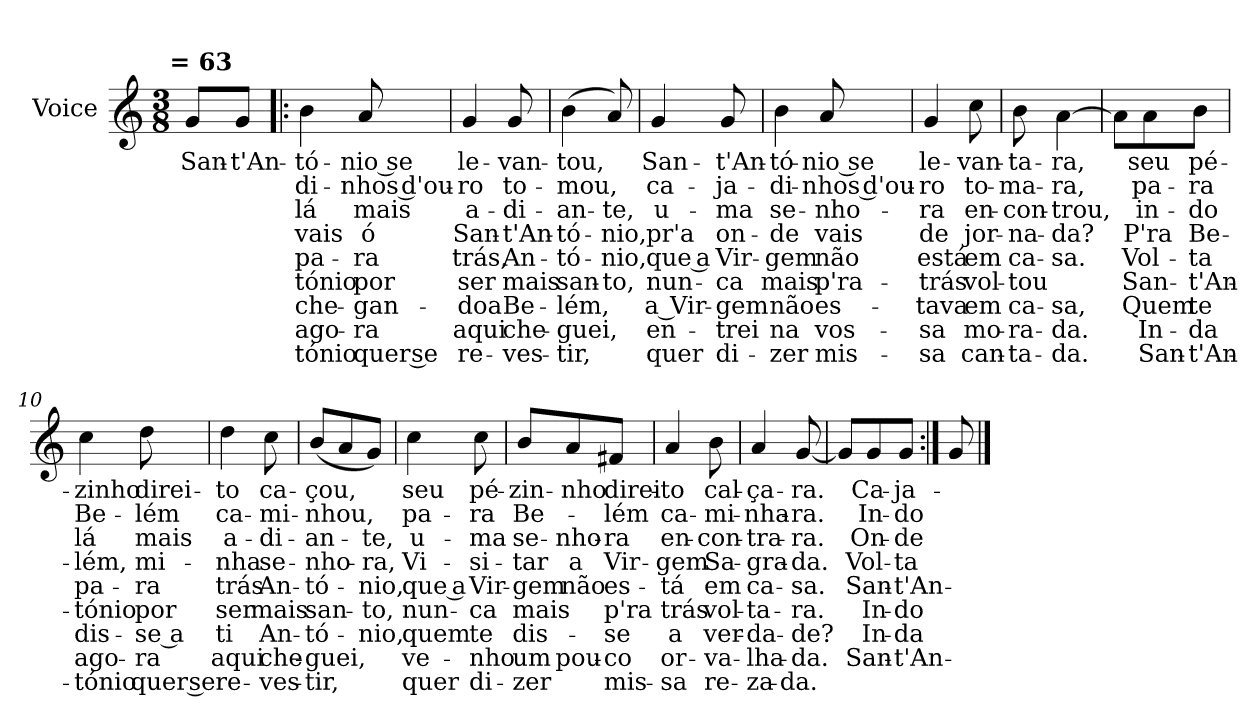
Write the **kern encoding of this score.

**kern	**text	**text	**text	**text	**text	**text	**text	**text	**text
*part1	*part1	*part1	*part1	*part1	*part1	*part1	*part1	*part1	*part1
*staff1	*staff1	*staff1	*staff1	*staff1	*staff1	*staff1	*staff1	*staff1	*staff1
*I"Voice	*	*	*	*	*	*	*	*	*
*I'Vo.	*	*	*	*	*	*	*	*	*
*clefG2	*	*	*	*	*	*	*	*	*
*k[]	*	*	*	*	*	*	*	*	*
!!LO:TX:omd:t=\n                                = 63
*M3/8	*	*	*	*	*	*	*	*	*
*MM60	*	*	*	*	*	*	*	*	*
=1	=1	=1	=1	=1	=1	=1	=1	=1	=1
8g/L	San-	.	.	.	.	.	.	.	.
8g/J	-t'An-	.	.	.	.	.	.	.	.
=2!|:	=2!|:	=2!|:	=2!|:	=2!|:	=2!|:	=2!|:	=2!|:	=2!|:	=2!|:
4b\	-tó-	di-	lá	vais	pa-	tónio	che-	ago-	tónio
8a/	-nio se	-nhos d'ou-	mais	ó	-ra	por	-gan-	-ra	quer se
=3	=3	=3	=3	=3	=3	=3	=3	=3	=3
4g/	le-	-ro	a-	San-	trás,	ser	-doa	aqui	re-
8g/	-van-	to-	-di-	-t'An-	An-	mais	Be-	che-	-ves-
=4	=4	=4	=4	=4	=4	=4	=4	=4	=4
(>4b\	-tou,	-mou,	an-	-tó-	-tó-	san-	-lém,	-guei,	-tir,
8a/)	.	.	-te,	-nio,	-nio,	-to,	.	.	.
=5	=5	=5	=5	=5	=5	=5	=5	=5	=5
4g/	San-	ca-	u-	pr'a	que a	nun-	a Vir-	en-	quer
8g/	-t'An-	-ja-	-ma	on-	Vir-	-ca	-gem	-trei	di-
=6	=6	=6	=6	=6	=6	=6	=6	=6	=6
4b\	-tó-	-di-	se-	-de	-gem	mais	não	na	-zer
8a/	-nio se	-nhos d'ou-	-nho-	vais	não	p'ra-	es-	vos-	mis-
!!LO:LB:g=z
=7	=7	=7	=7	=7	=7	=7	=7	=7	=7
4g/	le-	-ro	-ra	de	está	-trás	-tava	-sa	-sa
8cc\	-van-	to-	en-	jor-	em	vol-	em	mo-	can-
=8	=8	=8	=8	=8	=8	=8	=8	=8	=8
8b\	-ta-	-ma-	-con-	-na-	ca-	-tou	ca-	-ra-	-ta-
[4a\	-ra,	-ra,	-trou,	-da?	-sa.	.	-sa,	-da.	-da.
=9	=9	=9	=9	=9	=9	=9	=9	=9	=9
8a\L]	.	.	.	.	.	.	.	.	.
8a\	seu	pa-	in-	P'ra	Vol-	San-	Quem	In-	San-
8b\J	pé-	-ra	-do	Be-	-ta	-t'An-	te	-da	-t'An-
=10	=10	=10	=10	=10	=10	=10	=10	=10	=10
4cc\	-zinho	Be-	lá	-lém,	pa-	-tónio	dis-	ago-	-tónio
8dd\	direi-	-lém	mais	mi-	-ra	por	se a	-ra	quer se
=11	=11	=11	=11	=11	=11	=11	=11	=11	=11
4dd\	-to	ca-	a-	-nha	trás	ser	ti	aqui	re-
8cc\	ca-	-mi-	-di-	se-	An-	mais	An-	che-	-ves-
=12	=12	=12	=12	=12	=12	=12	=12	=12	=12
(<8b/L	-çou,	-nhou,	-an-	-nho-	-tó-	san-	-tó-	-guei,	-tir,
8a/	.	.	.	.	.	.	.	.	.
8g/J)	.	.	-te,	-ra,	nio,	-to,	-nio,	.	.
!!LO:LB:g=z
=13	=13	=13	=13	=13	=13	=13	=13	=13	=13
4cc\	seu	pa-	u-	Vi-	que a	nun-	quem	ve-	quer
8cc\	pé-	-ra	-ma	-si-	Vir-	-ca	te	-nho	di-
=14	=14	=14	=14	=14	=14	=14	=14	=14	=14
8b/L	-zin-	Be-	se-	-tar	-gem	mais	dis-	um	-zer
8a/	-nho	.	-nho-	a	não	.	.	pou-	.
8f#X/J	direi-	-lém	-ra	Vir-	es-	p'ra	-se	-co	mis-
=15	=15	=15	=15	=15	=15	=15	=15	=15	=15
4a/	-to	ca-	en-	-gem	-tá	trás	a	or-	-sa
8b\	cal-	-mi-	-con-	Sa-	em	vol-	ver-	-va-	re-
=16	=16	=16	=16	=16	=16	=16	=16	=16	=16
4a/	-ça-	-nha-	-tra-	-gra-	ca-	-ta-	-da-	-lha-	-za-
[8g/	-ra.	-ra.	-ra.	-da.	-sa.	-ra.	-de?	-da.	-da.
=17	=17	=17	=17	=17	=17	=17	=17	=17	=17
8g/L]	.	.	.	.	.	.	.	.	.
8g/	Ca-	In-	On-	Vol-	San-	In-	In-	San-	.
8g/J	-ja-	-do	-de	-ta	-t'An-	-do	-da	-t'An-	.
=18:|!	=18:|!	=18:|!	=18:|!	=18:|!	=18:|!	=18:|!	=18:|!	=18:|!	=18:|!
8g/	.	.	.	.	.	.	.	.	.
==	==	==	==	==	==	==	==	==	==
*-	*-	*-	*-	*-	*-	*-	*-	*-	*-
